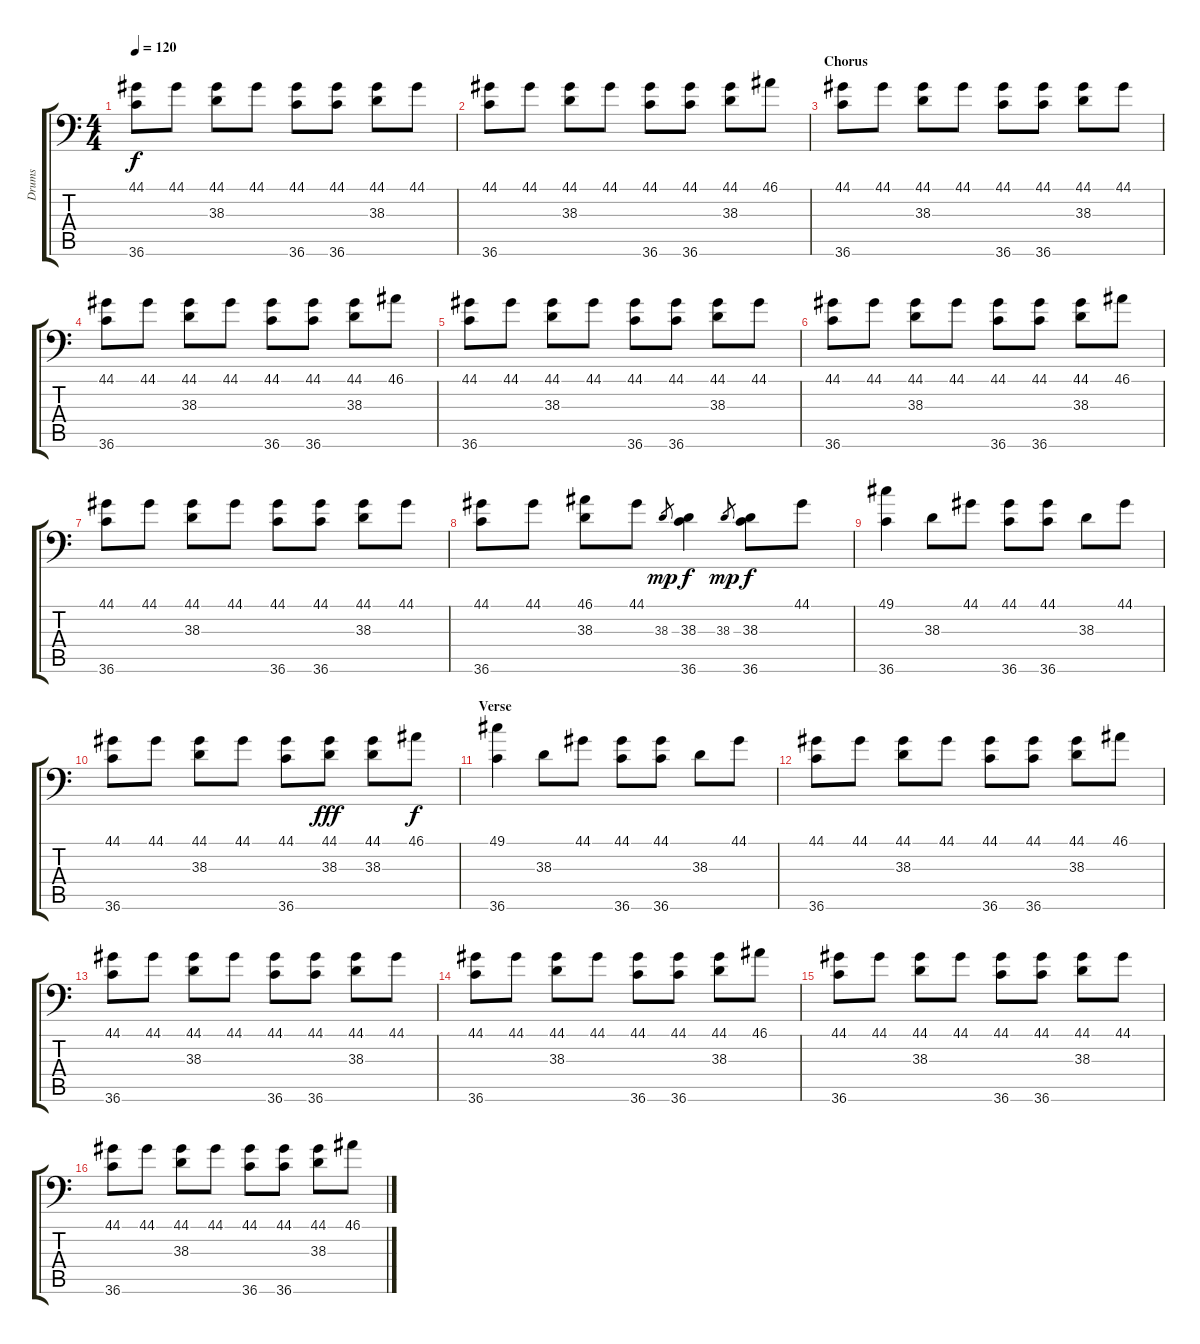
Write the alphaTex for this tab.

\track ("Drums" "Drums") {instrument acousticgrandpiano}
\staff {score tabs}
\tuning (C-1 C-1 C-1 C-1 C-1 C-1) {hide}
\ts (4 4)
\tempo 120
\clef f4
\ks c
(44.1 36.6).8{dy f} 44.1.8 (44.1 38.3).8 44.1.8 (44.1 36.6).8 (44.1 36.6).8 (44.1 38.3).8 44.1.8 |
(44.1 36.6).8 44.1.8 (44.1 38.3).8 44.1.8 (44.1 36.6).8 (44.1 36.6).8 (44.1 38.3).8 46.1.8 |
\section ("" "Chorus")
(44.1 36.6).8 44.1.8 (44.1 38.3).8 44.1.8 (44.1 36.6).8 (44.1 36.6).8 (44.1 38.3).8 44.1.8 |
(44.1 36.6).8 44.1.8 (44.1 38.3).8 44.1.8 (44.1 36.6).8 (44.1 36.6).8 (44.1 38.3).8 46.1.8 |
(44.1 36.6).8 44.1.8 (44.1 38.3).8 44.1.8 (44.1 36.6).8 (44.1 36.6).8 (44.1 38.3).8 44.1.8 |
(44.1 36.6).8 44.1.8 (44.1 38.3).8 44.1.8 (44.1 36.6).8 (44.1 36.6).8 (44.1 38.3).8 46.1.8 |
(44.1 36.6).8 44.1.8 (44.1 38.3).8 44.1.8 (44.1 36.6).8 (44.1 36.6).8 (44.1 38.3).8 44.1.8 |
(44.1 36.6).8 44.1.8 (46.1 38.3).8 44.1.8 38.3.8{gr dy mp} (38.3 36.6).4{dy f} 38.3.8{gr dy mp} (38.3 36.6).8{dy f} 44.1.8 |
(49.1 36.6).4 38.3.8 44.1.8 (44.1 36.6).8 (44.1 36.6).8 38.3.8 44.1.8 |
(44.1 36.6).8 44.1.8 (44.1 38.3).8 44.1.8 (44.1 36.6).8 (44.1 38.3).8{dy fff} (44.1 38.3).8 46.1.8{dy f} |
\section ("" "Verse")
(49.1 36.6).4 38.3.8 44.1.8 (44.1 36.6).8 (44.1 36.6).8 38.3.8 44.1.8 |
(44.1 36.6).8 44.1.8 (44.1 38.3).8 44.1.8 (44.1 36.6).8 (44.1 36.6).8 (44.1 38.3).8 46.1.8 |
(44.1 36.6).8 44.1.8 (44.1 38.3).8 44.1.8 (44.1 36.6).8 (44.1 36.6).8 (44.1 38.3).8 44.1.8 |
(44.1 36.6).8 44.1.8 (44.1 38.3).8 44.1.8 (44.1 36.6).8 (44.1 36.6).8 (44.1 38.3).8 46.1.8 |
(44.1 36.6).8 44.1.8 (44.1 38.3).8 44.1.8 (44.1 36.6).8 (44.1 36.6).8 (44.1 38.3).8 44.1.8 |
(44.1 36.6).8 44.1.8 (44.1 38.3).8 44.1.8 (44.1 36.6).8 (44.1 36.6).8 (44.1 38.3).8 46.1.8
